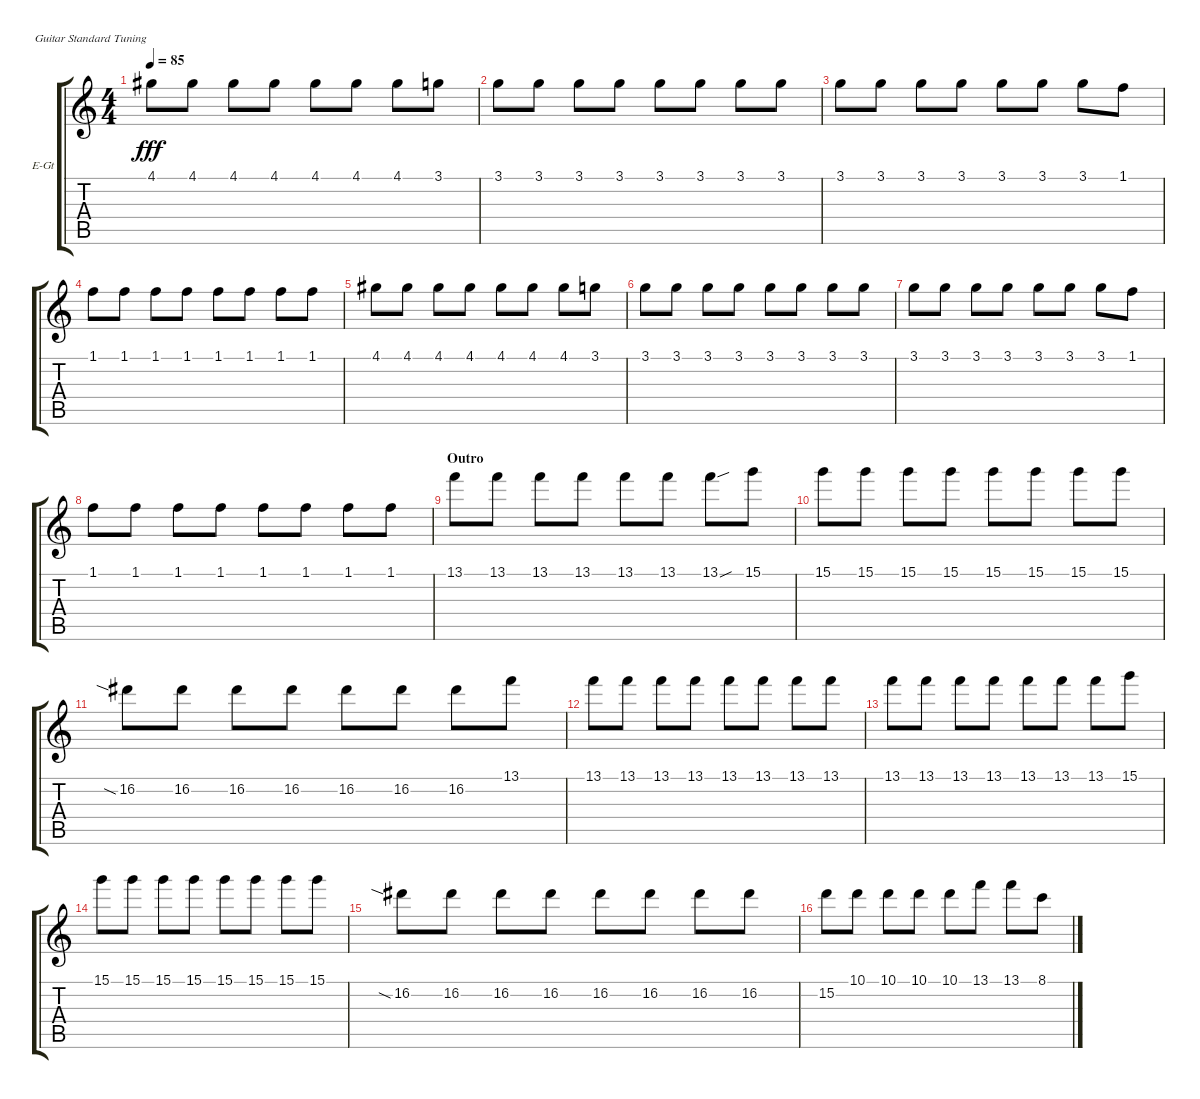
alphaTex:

\defaultSystemsLayout 4
\bracketExtendMode groupsimilarinstruments
\firstSystemTrackNameOrientation horizontal
\otherSystemsTrackNameOrientation horizontal
\track ("Electric Guitar" "E-Gt") {instrument distortionguitar}
\staff {score tabs}
\tuning (E4 B3 G3 D3 A2 E2)
\ts (4 4)
\tempo 85
\clef g2
\ks c
4.1.8{dy fff} 4.1.8 4.1.8 4.1.8 4.1.8 4.1.8 4.1.8 3.1.8 |
3.1.8 3.1.8 3.1.8 3.1.8 3.1.8 3.1.8 3.1.8 3.1.8 |
3.1.8 3.1.8 3.1.8 3.1.8 3.1.8 3.1.8 3.1.8 1.1.8 |
1.1.8 1.1.8 1.1.8 1.1.8 1.1.8 1.1.8 1.1.8 1.1.8 |
4.1.8 4.1.8 4.1.8 4.1.8 4.1.8 4.1.8 4.1.8 3.1.8 |
3.1.8 3.1.8 3.1.8 3.1.8 3.1.8 3.1.8 3.1.8 3.1.8 |
3.1.8 3.1.8 3.1.8 3.1.8 3.1.8 3.1.8 3.1.8 1.1.8 |
1.1.8 1.1.8 1.1.8 1.1.8 1.1.8 1.1.8 1.1.8 1.1.8 |
\section ("" "Outro")
\scale
0.333333 13.1.8 13.1.8 13.1.8 13.1.8 13.1.8 13.1.8 13.1{sou}.8 15.1.8 |
\scale
0.333333 15.1.8 15.1.8 15.1.8 15.1.8 15.1.8 15.1.8 15.1.8 15.1.8 |
\scale
0.333333 16.2{sia}.8 16.2.8 16.2.8 16.2.8 16.2.8 16.2.8 16.2.8 13.1.8 |
\scale
0.333333 13.1.8 13.1.8 13.1.8 13.1.8 13.1.8 13.1.8 13.1.8 13.1.8 |
\scale
0.333333 13.1.8 13.1.8 13.1.8 13.1.8 13.1.8 13.1.8 13.1.8 15.1.8 |
\scale
0.333333 15.1.8 15.1.8 15.1.8 15.1.8 15.1.8 15.1.8 15.1.8 15.1.8 |
\scale
0.333333 16.2{sia}.8 16.2.8 16.2.8 16.2.8 16.2.8 16.2.8 16.2.8 16.2.8 |
\scale
0.333333 15.2.8 10.1.8 10.1.8 10.1.8 10.1.8 13.1.8 13.1.8 8.1.8
